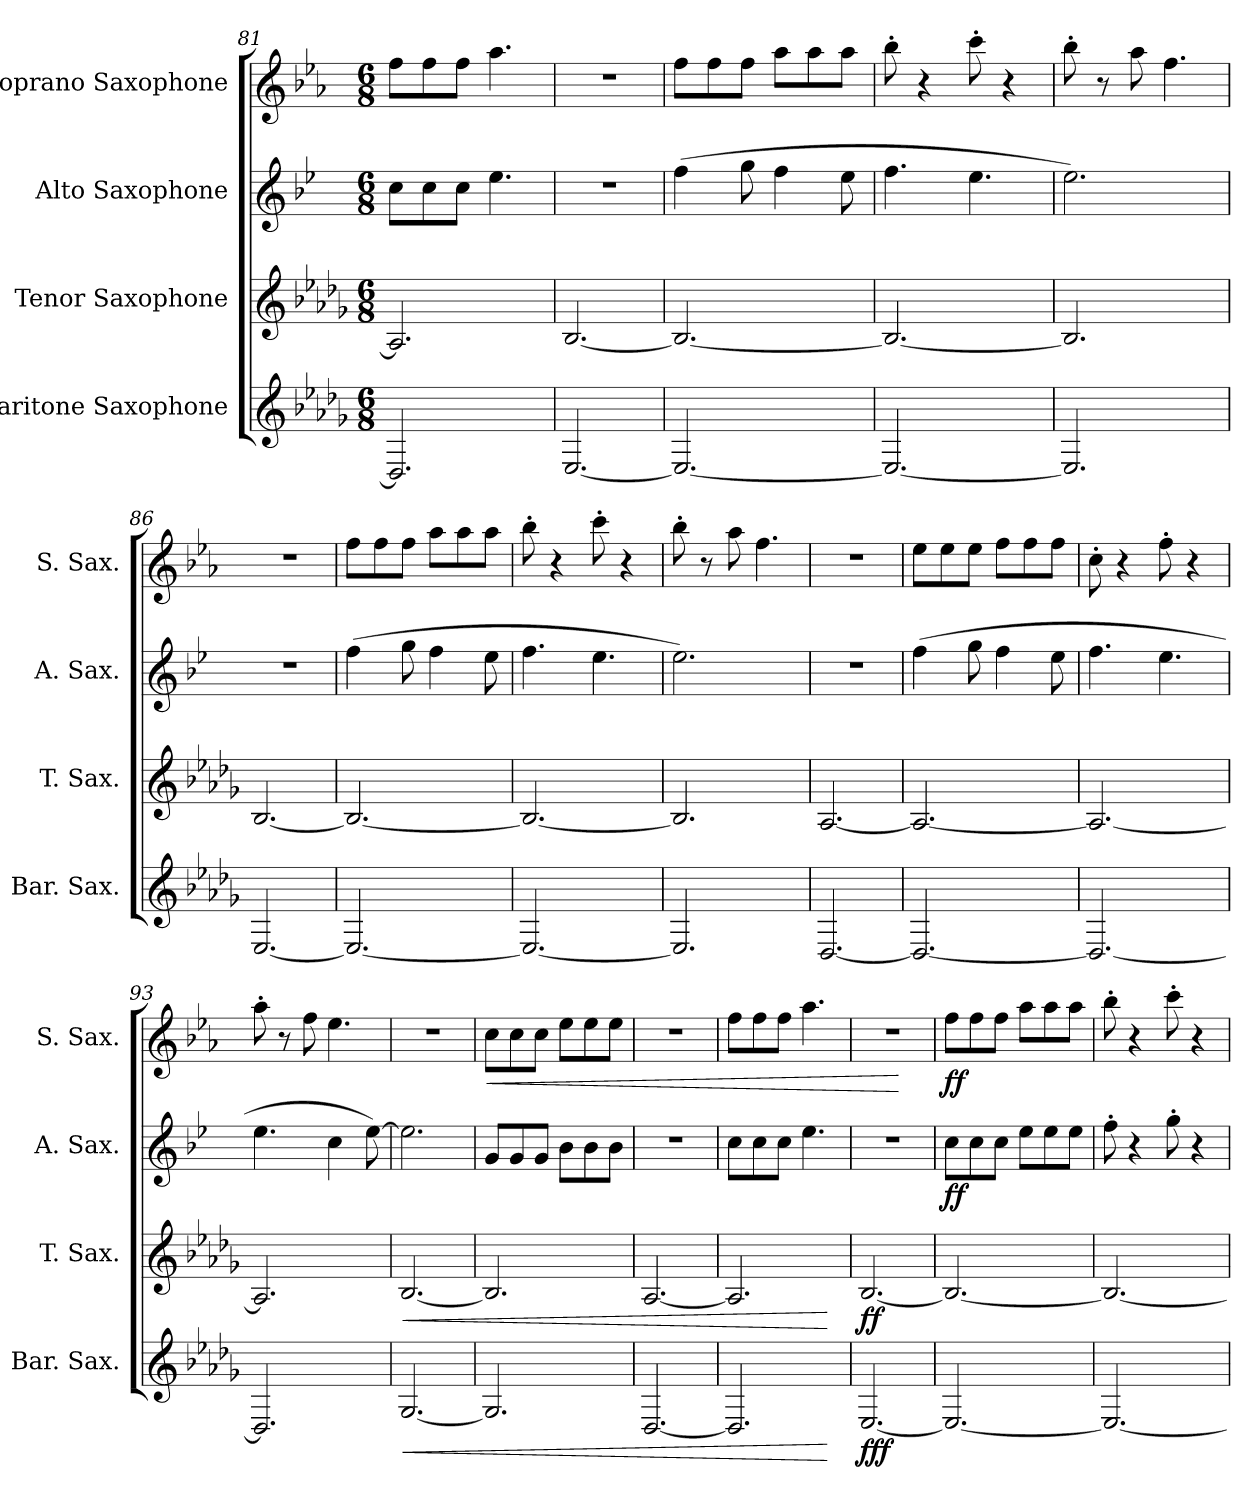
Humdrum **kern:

**kern	**dynam	**kern	**dynam	**kern	**dynam	**kern	**dynam
*part4	*part4	*part3	*part3	*part2	*part2	*part1	*part1
*staff4	*staff4	*staff3	*staff3	*staff2	*staff2	*staff1	*staff1
*I"Baritone Saxophone	*	*I"Tenor Saxophone	*	*I"Alto Saxophone	*	*I"Soprano Saxophone	*
*I'Bar. Sax.	*	*I'T. Sax.	*	*I'A. Sax.	*	*I'S. Sax.	*
*clefG2	*	*clefG2	*	*clefG2	*	*clefG2	*
*ITrd12c21	*	*ITrd8c14	*	*ITrd5c9	*	*ITrd1c2	*
*k[b-e-a-d-g-]	*	*k[b-e-a-d-g-]	*	*k[b-e-a-d-g-]	*	*k[b-e-a-d-g-]	*
*M6/8	*	*M6/8	*	*M6/8	*	*M6/8	*
=81	=81	=81	=81	=81	=81	=81	=81
2.DD-/]	.	2.AA-/]	.	8e-\L	.	8ee-\L	.
.	.	.	.	8e-\	.	8ee-\	.
.	.	.	.	8e-\J	.	8ee-\J	.
.	.	.	.	4.g-\	.	4.gg-\	.
=82	=82	=82	=82	=82	=82	=82	=82
[2.EE-/	.	[2.BB-/	.	2.r	.	2.r	.
=83	=83	=83	=83	=83	=83	=83	=83
2.EE-/_	.	2.BB-/_	.	(4a-\	.	8ee-\L	.
.	.	.	.	.	.	8ee-\	.
.	.	.	.	8b-\	.	8ee-\J	.
.	.	.	.	4a-\	.	8gg-\L	.
.	.	.	.	.	.	8gg-\	.
.	.	.	.	8g-\	.	8gg-\J	.
=84	=84	=84	=84	=84	=84	=84	=84
2.EE-/_	.	2.BB-/_	.	4.a-\	.	8aa-'\	.
.	.	.	.	.	.	4r	.
.	.	.	.	4.g-\	.	8bb-'\	.
.	.	.	.	.	.	4r	.
!!LO:PB:g=z
=85	=85	=85	=85	=85	=85	=85	=85
2.EE-/]	.	2.BB-/]	.	2.g-\)	.	8aa-'\	.
.	.	.	.	.	.	8r	.
.	.	.	.	.	.	8gg-\	.
.	.	.	.	.	.	4.ee-\	.
=86	=86	=86	=86	=86	=86	=86	=86
[2.EE-/	.	[2.BB-/	.	2.r	.	2.r	.
=87	=87	=87	=87	=87	=87	=87	=87
2.EE-/_	.	2.BB-/_	.	(4a-\	.	8ee-\L	.
.	.	.	.	.	.	8ee-\	.
.	.	.	.	8b-\	.	8ee-\J	.
.	.	.	.	4a-\	.	8gg-\L	.
.	.	.	.	.	.	8gg-\	.
.	.	.	.	8g-\	.	8gg-\J	.
=88	=88	=88	=88	=88	=88	=88	=88
2.EE-/_	.	2.BB-/_	.	4.a-\	.	8aa-'\	.
.	.	.	.	.	.	4r	.
.	.	.	.	4.g-\	.	8bb-'\	.
.	.	.	.	.	.	4r	.
=89	=89	=89	=89	=89	=89	=89	=89
2.EE-/]	.	2.BB-/]	.	2.g-\)	.	8aa-'\	.
.	.	.	.	.	.	8r	.
.	.	.	.	.	.	8gg-\	.
.	.	.	.	.	.	4.ee-\	.
=90	=90	=90	=90	=90	=90	=90	=90
[2.DD-/	.	[2.AA-/	.	2.r	.	2.r	.
=91	=91	=91	=91	=91	=91	=91	=91
2.DD-/_	.	2.AA-/_	.	(4a-\	.	8dd-\L	.
.	.	.	.	.	.	8dd-\	.
.	.	.	.	8b-\	.	8dd-\J	.
.	.	.	.	4a-\	.	8ee-\L	.
.	.	.	.	.	.	8ee-\	.
.	.	.	.	8g-\	.	8ee-\J	.
=92	=92	=92	=92	=92	=92	=92	=92
2.DD-/_	.	2.AA-/_	.	4.a-\	.	8b-'\	.
.	.	.	.	.	.	4r	.
.	.	.	.	4.g-\	.	8ee-'\	.
.	.	.	.	.	.	4r	.
!!LO:LB:g=z
=93	=93	=93	=93	=93	=93	=93	=93
2.DD-/]	.	2.AA-/]	.	4.g-\	.	8gg-'\	.
.	.	.	.	.	.	8r	.
.	.	.	.	.	.	8ee-\	.
.	.	.	.	4e-\	.	4.dd-\	.
.	.	.	.	[8g-\)	.	.	.
=94	=94	=94	=94	=94	=94	=94	=94
!	!LO:HP:b	!	!LO:HP:b	!	!	!	!
[2.GG-/	<	[2.BB-/	<	2.g-\]	.	2.r	.
=95	=95	=95	=95	=95	=95	=95	=95
!	!	!	!	!	!	!	!LO:HP:b
2.GG-/]	.	2.BB-/]	.	8B-/L	.	8b-\L	<
.	.	.	.	8B-/	.	8b-\	.
.	.	.	.	8B-/J	.	8b-\J	.
.	.	.	.	8d-\L	.	8dd-\L	.
.	.	.	.	8d-\	.	8dd-\	.
.	.	.	.	8d-\J	.	8dd-\J	.
=96	=96	=96	=96	=96	=96	=96	=96
[2.DD-/	.	[2.AA-/	.	2.r	.	2.r	.
=97	=97	=97	=97	=97	=97	=97	=97
2.DD-/]	.	2.AA-/]	.	8e-\L	.	8ee-\L	.
.	.	.	.	8e-\	.	8ee-\	.
.	.	.	.	8e-\J	.	8ee-\J	.
.	.	.	.	4.g-\	.	4.gg-\	.
.	[	.	[	.	.	.	.
=98	=98	=98	=98	=98	=98	=98	=98
!	!LO:DY:b	!	!LO:DY:b	!	!	!	!
[2.EE-/	fff	[2.BB-/	ff	2.r	.	2.r	.
.	.	.	.	.	.	.	[
=99	=99	=99	=99	=99	=99	=99	=99
!	!	!	!	!	!LO:DY:b	!	!LO:DY:b
2.EE-/_	.	2.BB-/_	.	8e-\L	ff	8ee-\L	ff
.	.	.	.	8e-\	.	8ee-\	.
.	.	.	.	8e-\J	.	8ee-\J	.
.	.	.	.	8g-\L	.	8gg-\L	.
.	.	.	.	8g-\	.	8gg-\	.
.	.	.	.	8g-\J	.	8gg-\J	.
=100	=100	=100	=100	=100	=100	=100	=100
2.EE-/_	.	2.BB-/_	.	8a-'\	.	8aa-'\	.
.	.	.	.	4r	.	4r	.
.	.	.	.	8b-'\	.	8bb-'\	.
.	.	.	.	4r	.	4r	.
=	=	=	=	=	=	=	=
*-	*-	*-	*-	*-	*-	*-	*-
